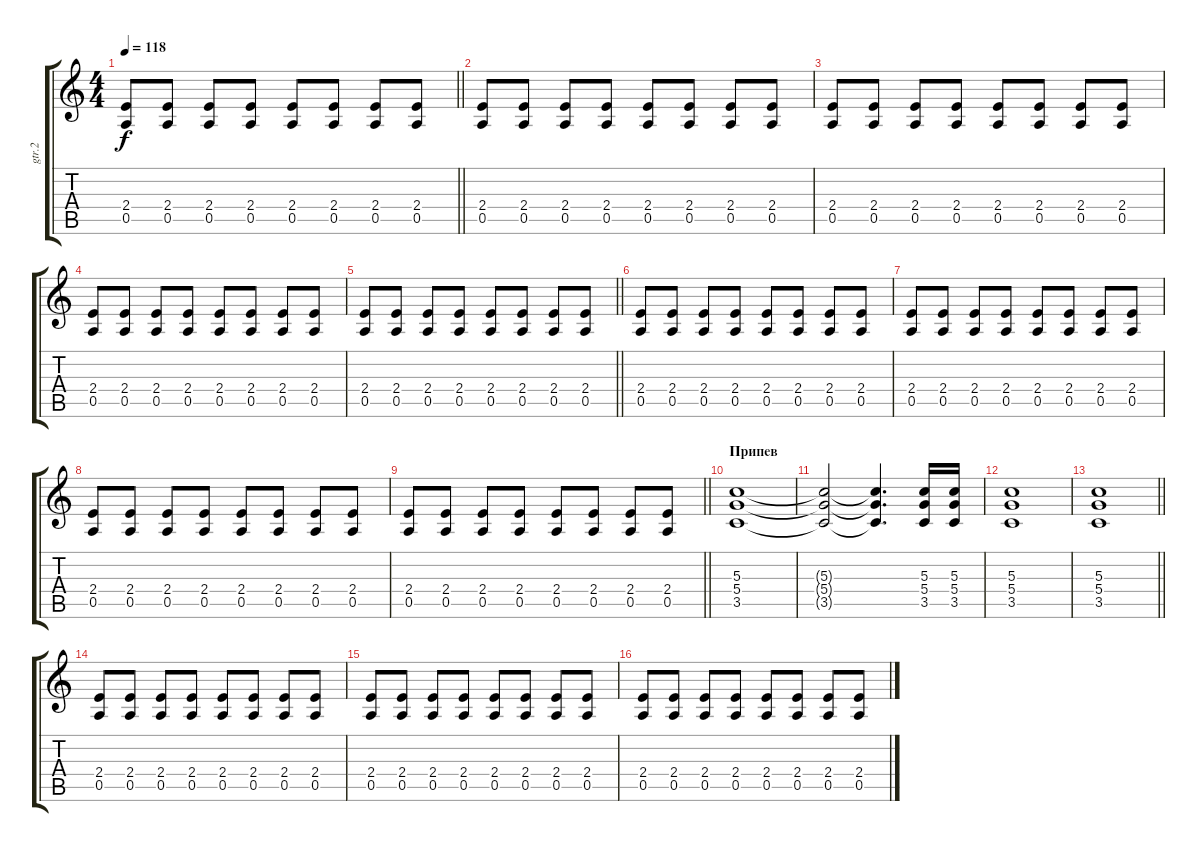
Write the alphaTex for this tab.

\track ("gtr.2" "gtr.2") {instrument overdrivenguitar}
\staff {score tabs}
\tuning (E4 B3 G3 D3 A2 E2) {hide}
\ts (4 4)
\tempo 118
\clef g2
\barLineRight lightlight
\ks c
(2.4 0.5).8{dy f} (2.4 0.5).8 (2.4 0.5).8 (2.4 0.5).8 (2.4 0.5).8 (2.4 0.5).8 (2.4 0.5).8 (2.4 0.5).8 |
(2.4 0.5).8 (2.4 0.5).8 (2.4 0.5).8 (2.4 0.5).8 (2.4 0.5).8 (2.4 0.5).8 (2.4 0.5).8 (2.4 0.5).8 |
(2.4 0.5).8 (2.4 0.5).8 (2.4 0.5).8 (2.4 0.5).8 (2.4 0.5).8 (2.4 0.5).8 (2.4 0.5).8 (2.4 0.5).8 |
(2.4 0.5).8 (2.4 0.5).8 (2.4 0.5).8 (2.4 0.5).8 (2.4 0.5).8 (2.4 0.5).8 (2.4 0.5).8 (2.4 0.5).8 |
\barLineRight lightlight
(2.4 0.5).8 (2.4 0.5).8 (2.4 0.5).8 (2.4 0.5).8 (2.4 0.5).8 (2.4 0.5).8 (2.4 0.5).8 (2.4 0.5).8 |
(2.4 0.5).8 (2.4 0.5).8 (2.4 0.5).8 (2.4 0.5).8 (2.4 0.5).8 (2.4 0.5).8 (2.4 0.5).8 (2.4 0.5).8 |
(2.4 0.5).8 (2.4 0.5).8 (2.4 0.5).8 (2.4 0.5).8 (2.4 0.5).8 (2.4 0.5).8 (2.4 0.5).8 (2.4 0.5).8 |
(2.4 0.5).8 (2.4 0.5).8 (2.4 0.5).8 (2.4 0.5).8 (2.4 0.5).8 (2.4 0.5).8 (2.4 0.5).8 (2.4 0.5).8 |
\barLineRight lightlight
(2.4 0.5).8 (2.4 0.5).8 (2.4 0.5).8 (2.4 0.5).8 (2.4 0.5).8 (2.4 0.5).8 (2.4 0.5).8 (2.4 0.5).8 |
\section ("" "Припев")
(5.3 5.4 3.5).1 |
(5.3{t} 5.4{t} 3.5{t}).2 (5.3{t} 5.4{t} 3.5{t}).4{d} (5.3 5.4 3.5).16 (5.3 5.4 3.5).16 |
(5.3 5.4 3.5).1 |
\barLineRight lightlight
(5.3 5.4 3.5).1 |
(2.4 0.5).8 (2.4 0.5).8 (2.4 0.5).8 (2.4 0.5).8 (2.4 0.5).8 (2.4 0.5).8 (2.4 0.5).8 (2.4 0.5).8 |
(2.4 0.5).8 (2.4 0.5).8 (2.4 0.5).8 (2.4 0.5).8 (2.4 0.5).8 (2.4 0.5).8 (2.4 0.5).8 (2.4 0.5).8 |
(2.4 0.5).8 (2.4 0.5).8 (2.4 0.5).8 (2.4 0.5).8 (2.4 0.5).8 (2.4 0.5).8 (2.4 0.5).8 (2.4 0.5).8
